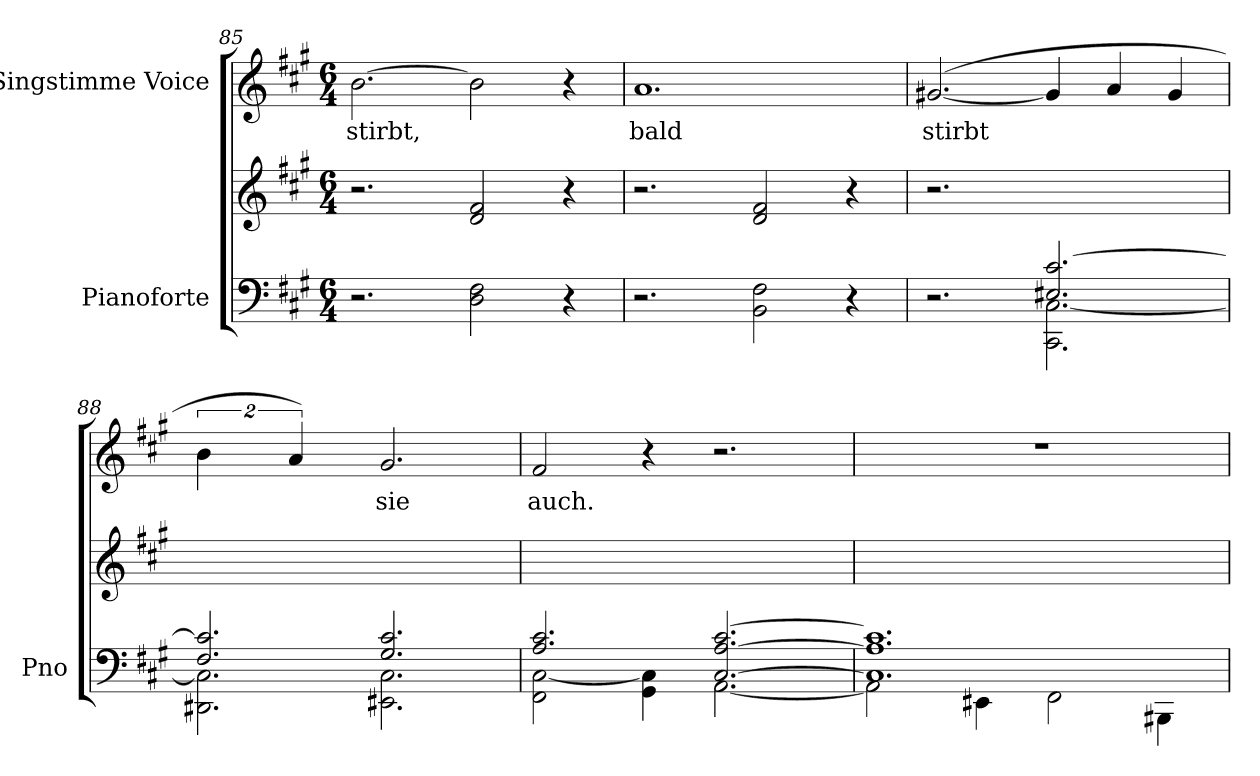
**kern	**kern	**kern	**text
*part2	*part2	*part1	*part1
*staff3	*staff2	*staff1	*staff1
*I"Pianoforte	*	*I"Singstimme Voice	*
*I'Pno	*	*	*
*clefF4	*clefG2	*clefG2	*
*k[f#c#g#]	*k[f#c#g#]	*k[f#c#g#]	*
*M6/4	*M6/4	*M6/4	*
=85	=85	=85	=85
!	!	!	!LO:LY:b
2.r	2.r	[2.b\	stirbt,
2D\ 2F#\	2d/ 2f#/	2b\]	.
4r	4r	4r	.
!!LO:LB:g=z
=86	=86	=86	=86
!	!	!	!LO:LY:b
2.r	2.r	1.a	bald
2BB\ 2F#\	2d/ 2f#/	.	.
4r	4r	.	.
=87	=87	=87	=87
*^	*	*	*
!	!	!	!	!LO:LY:b
2.ryy	2.r	2.r	([2.g#X/	-stirbt
2.E#X/ [2.c#/	2.CC#\ [<2.C#\	2.ryy	4g#/]	.
.	.	.	4a/	.
.	.	.	4g#/	.
=88	=88	=88	=88	=88
2.F#/ 2.c#/]	2.DD#X\ 2.C#\]	1.ryy	8%3b\	.
.	.	.	8%3a/)	.
!	!	!	!	!LO:LY:b
2.G#/ 2.c#/	2.EE#X\ 2.C#\	.	2.g#/	sie
=89	=89	=89	=89	=89
!	!	!	!	!LO:LY:b
2.A/ 2.c#/	2FF#\ [<2C#\	1.ryy	2f#/	auch.
.	4GG#\ 4C#\]	.	4r	.
[>2.C#/ [>2.A/ [2.c#/	[<2.AA\	.	2.r	.
=90	=90	=90	=90	=90
1.C#] 1.A] 1.c#]	2AA\]	1.ryy	1.r	.
.	4EE#X\	.	.	.
.	2FF#\	.	.	.
.	4BBB#X\	.	.	.
*v	*v	*	*	*
=	=	=	=
*-	*-	*-	*-
